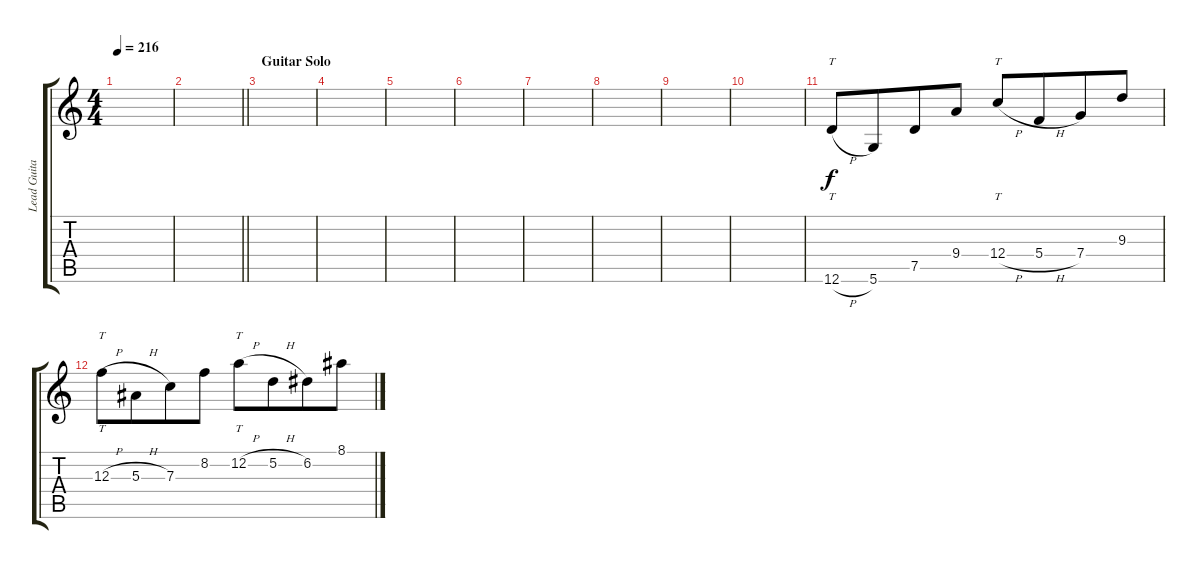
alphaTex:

\track ("Lead Guitar 2" "Lead Guita") {instrument distortionguitar}
\staff {score tabs}
\tuning (D4 A3 F3 C3 G2 D2) {hide}
\ts (4 4)
\tempo 216
\clef g2
\ks c
|
\barLineRight lightlight
|
\section ("" "Guitar Solo")
|
|
|
|
|
|
|
|
12.6{h}.8{tt} 5.6.8{beam merge} 7.5.8 9.4.8 12.4{h}.8{tt} 5.4{h}.8{beam merge} 7.4.8 9.3.8 |
12.3{h}.8{tt} 5.3{h}.8{beam merge} 7.3.8 8.2.8 12.2{h}.8{tt} 5.2{h}.8{beam merge} 6.2.8 8.1.8
